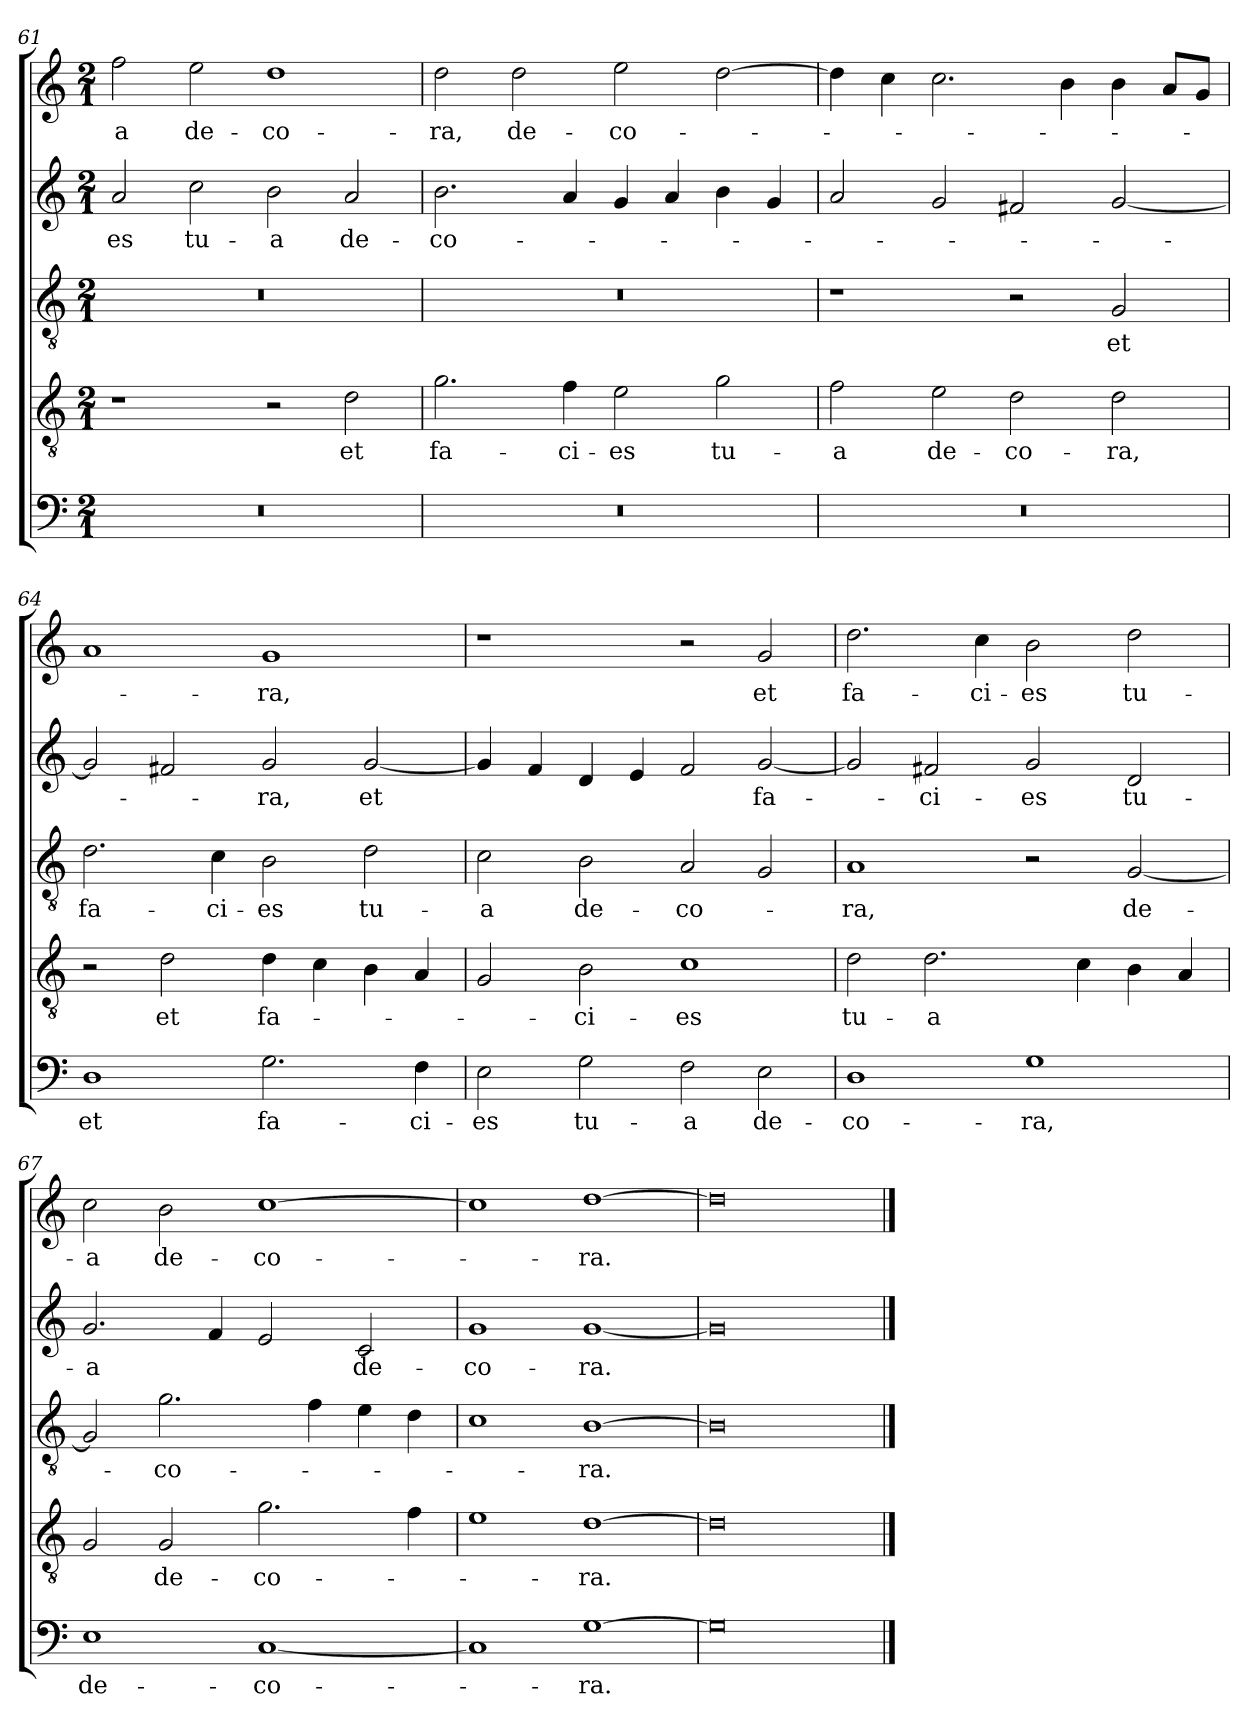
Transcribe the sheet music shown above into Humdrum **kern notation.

**kern	**text	**kern	**text	**kern	**text	**kern	**text	**kern	**text
*part5	*part5	*part4	*part4	*part3	*part3	*part2	*part2	*part1	*part1
*staff5	*staff5	*staff4	*staff4	*staff3	*staff3	*staff2	*staff2	*staff1	*staff1
!!LO:LB:g=z
*clefF4	*	*clefGv2	*	*clefGv2	*	*clefG2	*	*clefG2	*
*k[]	*	*k[]	*	*k[]	*	*k[]	*	*k[]	*
*C:	*	*C:	*	*C:	*	*C:	*	*C:	*
*M2/1	*	*M2/1	*	*M2/1	*	*M2/1	*	*M2/1	*
=61	=61	=61	=61	=61	=61	=61	=61	=61	=61
!	!	!	!	!	!	!	!LO:LY:b	!	!LO:LY:b
0r	.	1r	.	0r	.	2a/	-es	2ff\	-a
!	!	!	!	!	!	!	!LO:LY:b	!	!LO:LY:b
.	.	.	.	.	.	2cc\	tu-	2ee\	de-
!	!	!	!	!	!	!	!LO:LY:b	!	!LO:LY:b
.	.	2r	.	.	.	2b\	-a	1dd	-co-
!	!	!	!LO:LY:b	!	!	!	!LO:LY:b	!	!
.	.	2d\	et	.	.	2a/	de-	.	.
=62	=62	=62	=62	=62	=62	=62	=62	=62	=62
!	!	!	!LO:LY:b	!	!	!	!LO:LY:b	!	!LO:LY:b
0r	.	2.g\	fa-	0r	.	2.b\	-co-	2dd\	-ra,
!	!	!	!	!	!	!	!	!	!LO:LY:b
.	.	.	.	.	.	.	.	2dd\	de-
!	!	!	!LO:LY:b	!	!	!	!	!	!
.	.	4f\	-ci-	.	.	4a/	.	.	.
!	!	!	!LO:LY:b	!	!	!	!	!	!LO:LY:b
.	.	2e\	-es	.	.	4g/	.	2ee\	-co-
.	.	.	.	.	.	4a/	.	.	.
!	!	!	!LO:LY:b	!	!	!	!	!	!
.	.	2g\	tu-	.	.	4b\	.	[2dd\	.
.	.	.	.	.	.	4g/	.	.	.
=63	=63	=63	=63	=63	=63	=63	=63	=63	=63
!	!	!	!LO:LY:b	!	!	!	!	!	!
0r	.	2f\	-a	1r	.	2a/	.	4dd\]	.
.	.	.	.	.	.	.	.	4cc\	.
!	!	!	!LO:LY:b	!	!	!	!	!	!
.	.	2e\	de-	.	.	2g/	.	2.cc\	.
!	!	!	!LO:LY:b	!	!	!	!	!	!
.	.	2d\	-co-	2r	.	2f#X/	.	.	.
.	.	.	.	.	.	.	.	4b\	.
!	!	!	!LO:LY:b	!	!LO:LY:b	!	!	!	!
.	.	2d\	-ra,	2G/	et	[2g/	.	4b\	.
.	.	.	.	.	.	.	.	8a/L	.
.	.	.	.	.	.	.	.	8g/J	.
=64	=64	=64	=64	=64	=64	=64	=64	=64	=64
!	!LO:LY:b	!	!	!	!LO:LY:b	!	!	!	!
1D	et	2r	.	2.d\	fa-	2g/]	.	1a	.
!	!	!	!LO:LY:b	!	!	!	!	!	!
.	.	2d\	et	.	.	2f#/	.	.	.
!	!	!	!	!	!LO:LY:b	!	!	!	!
.	.	.	.	4c\	-ci-	.	.	.	.
!	!LO:LY:b	!	!LO:LY:b	!	!LO:LY:b	!	!LO:LY:b	!	!LO:LY:b
2.G\	fa-	4d\	fa-	2B\	-es	2g/	-ra,	1g	-ra,
.	.	4c\	.	.	.	.	.	.	.
!	!	!	!	!	!LO:LY:b	!	!LO:LY:b	!	!
.	.	4B\	.	2d\	tu-	[2g/	et	.	.
!	!LO:LY:b	!	!	!	!	!	!	!	!
4F\	-ci-	4A/	.	.	.	.	.	.	.
=65	=65	=65	=65	=65	=65	=65	=65	=65	=65
!	!LO:LY:b	!	!	!	!LO:LY:b	!	!	!	!
2E\	-es	2G/	.	2c\	-a	4g/]	.	1r	.
.	.	.	.	.	.	4f/	.	.	.
!	!LO:LY:b	!	!LO:LY:b	!	!LO:LY:b	!	!	!	!
2G\	tu-	2B\	-ci-	2B\	de-	4d/	.	.	.
.	.	.	.	.	.	4e/	.	.	.
!	!LO:LY:b	!	!LO:LY:b	!	!LO:LY:b	!	!	!	!
2F\	-a	1c	-es	2A/	-co-	2f/	.	2r	.
!	!LO:LY:b	!	!	!	!	!	!LO:LY:b	!	!LO:LY:b
2E\	de-	.	.	2G/	.	[2g/	fa-	2g/	et
=66	=66	=66	=66	=66	=66	=66	=66	=66	=66
!	!LO:LY:b	!	!LO:LY:b	!	!LO:LY:b	!	!	!	!LO:LY:b
1D	-co-	2d\	tu-	1A	-ra,	2g/]	.	2.dd\	fa-
!	!	!	!LO:LY:b	!	!	!	!LO:LY:b	!	!
.	.	2.d\	-a	.	.	2f#X/	-ci-	.	.
!	!	!	!	!	!	!	!	!	!LO:LY:b
.	.	.	.	.	.	.	.	4cc\	-ci-
!	!LO:LY:b	!	!	!	!	!	!LO:LY:b	!	!LO:LY:b
1G	-ra,	.	.	2r	.	2g/	-es	2b\	-es
.	.	4c\	.	.	.	.	.	.	.
!	!	!	!	!	!LO:LY:b	!	!LO:LY:b	!	!LO:LY:b
.	.	4B\	.	[2G/	de-	2d/	tu-	2dd\	tu-
.	.	4A/	.	.	.	.	.	.	.
!!LO:LB:g=z
=67	=67	=67	=67	=67	=67	=67	=67	=67	=67
!	!LO:LY:b	!	!	!	!	!	!LO:LY:b	!	!LO:LY:b
1E	de-	2G/	.	2G/]	.	2.g/	-a	2cc\	-a
!	!	!	!LO:LY:b	!	!LO:LY:b	!	!	!	!LO:LY:b
.	.	2G/	de-	2.g\	-co-	.	.	2b\	de-
.	.	.	.	.	.	4f/	.	.	.
!	!LO:LY:b	!	!LO:LY:b	!	!	!	!	!	!LO:LY:b
[1C	-co-	2.g\	-co-	.	.	2e/	.	[1cc	-co-
.	.	.	.	4f\	.	.	.	.	.
!	!	!	!	!	!	!	!LO:LY:b	!	!
.	.	.	.	4e\	.	2c/	de-	.	.
.	.	4f\	.	4d\	.	.	.	.	.
=68	=68	=68	=68	=68	=68	=68	=68	=68	=68
!	!	!	!	!	!	!	!LO:LY:b	!	!
1C]	.	1e	.	1c	.	1g	-co-	1cc]	.
!	!LO:LY:b	!	!LO:LY:b	!	!LO:LY:b	!	!LO:LY:b	!	!LO:LY:b
[1G	-ra.	[1d	-ra.	[1B	-ra.	[1g	-ra.	[1dd	-ra.
=69	=69	=69	=69	=69	=69	=69	=69	=69	=69
0G]	.	0d]	.	0B]	.	0g]	.	0dd]	.
==	==	==	==	==	==	==	==	==	==
*-	*-	*-	*-	*-	*-	*-	*-	*-	*-
